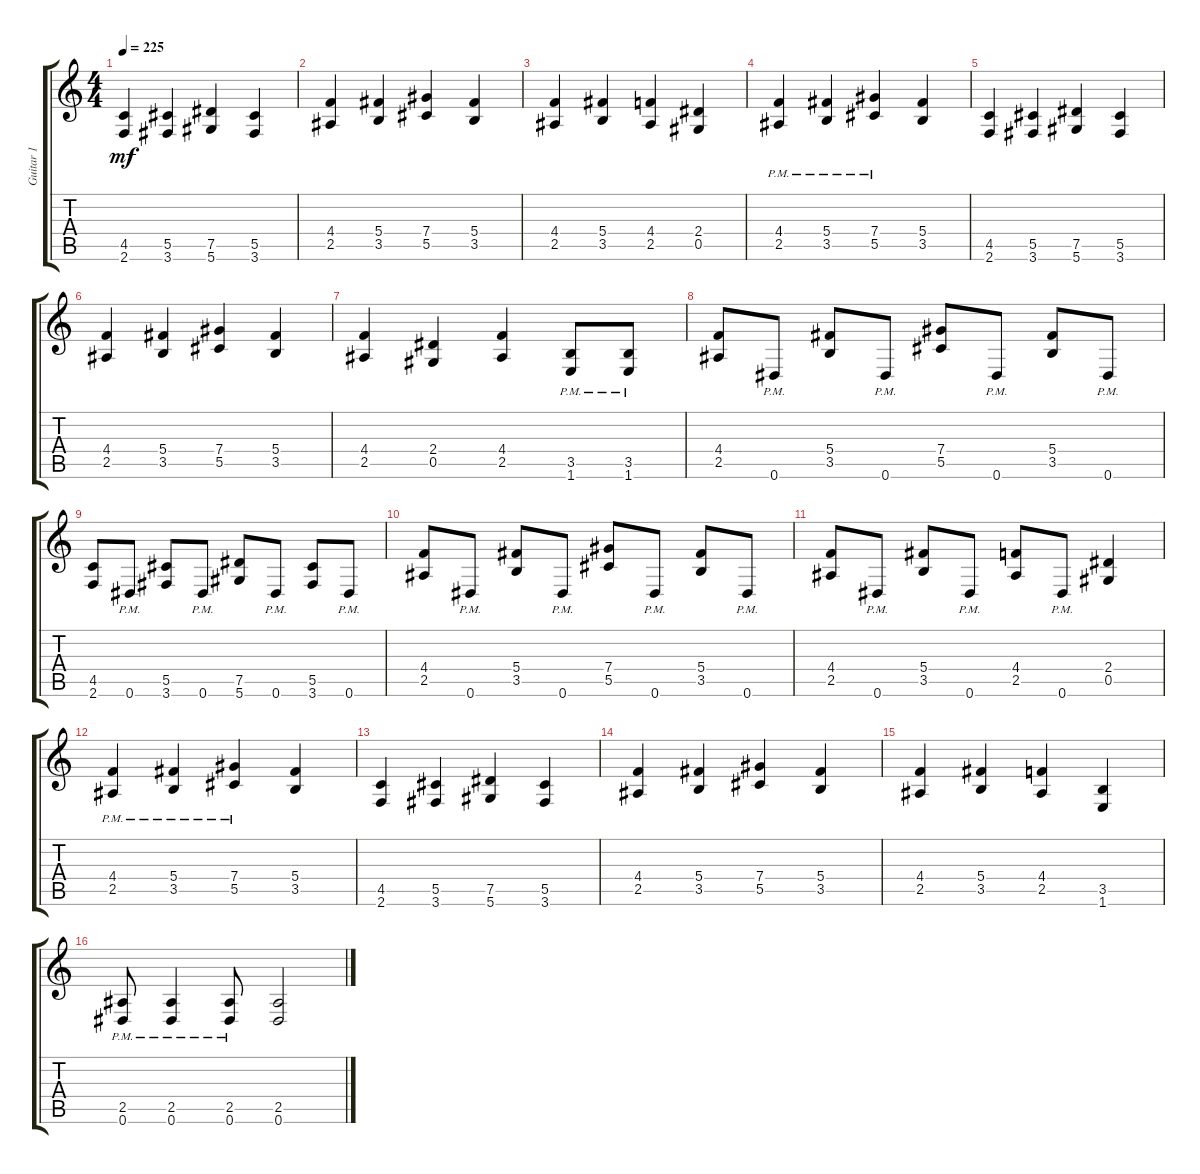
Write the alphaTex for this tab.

\track ("Guitar 1" "Guitar 1") {instrument distortionguitar}
\staff {score tabs}
\tuning (Eb4 Bb3 Gb3 Db3 Ab2 Eb2) {hide}
\ts (4 4)
\tempo 225
\clef g2
\ks c
(4.5 2.6).4{dy mf} (5.5 3.6).4 (7.5 5.6).4 (5.5 3.6).4 |
(4.4 2.5).4 (5.4 3.5).4 (7.4 5.5).4 (5.4 3.5).4 |
(4.4 2.5).4 (5.4 3.5).4 (4.4 2.5).4 (2.4 0.5).4 |
(4.4{pm} 2.5{pm}).4 (5.4{pm} 3.5{pm}).4 (7.4{pm} 5.5{pm}).4 (5.4 3.5).4 |
(4.5 2.6).4 (5.5 3.6).4 (7.5 5.6).4 (5.5 3.6).4 |
(4.4 2.5).4 (5.4 3.5).4 (7.4 5.5).4 (5.4 3.5).4 |
(4.4 2.5).4 (2.4 0.5).4 (4.4 2.5).4 (3.5{pm} 1.6{pm}).8 (3.5{pm} 1.6{pm}).8 |
(4.4 2.5).8 0.6{pm}.8 (5.4 3.5).8 0.6{pm}.8 (7.4 5.5).8 0.6{pm}.8 (5.4 3.5).8 0.6{pm}.8 |
(4.5 2.6).8 0.6{pm}.8 (5.5 3.6).8 0.6{pm}.8 (7.5 5.6).8 0.6{pm}.8 (5.5 3.6).8 0.6{pm}.8 |
(4.4 2.5).8 0.6{pm}.8 (5.4 3.5).8 0.6{pm}.8 (7.4 5.5).8 0.6{pm}.8 (5.4 3.5).8 0.6{pm}.8 |
(4.4 2.5).8 0.6{pm}.8 (5.4 3.5).8 0.6{pm}.8 (4.4 2.5).8 0.6{pm}.8 (2.4 0.5).4 |
(4.4{pm} 2.5{pm}).4 (5.4{pm} 3.5{pm}).4 (7.4{pm} 5.5{pm}).4 (5.4 3.5).4 |
(4.5 2.6).4 (5.5 3.6).4 (7.5 5.6).4 (5.5 3.6).4 |
(4.4 2.5).4 (5.4 3.5).4 (7.4 5.5).4 (5.4 3.5).4 |
(4.4 2.5).4 (5.4 3.5).4 (4.4 2.5).4 (3.5 1.6).4 |
(2.5{pm} 0.6{pm}).8 (2.5{pm} 0.6{pm}).4 (2.5{pm} 0.6{pm}).8 (2.5 0.6).2
